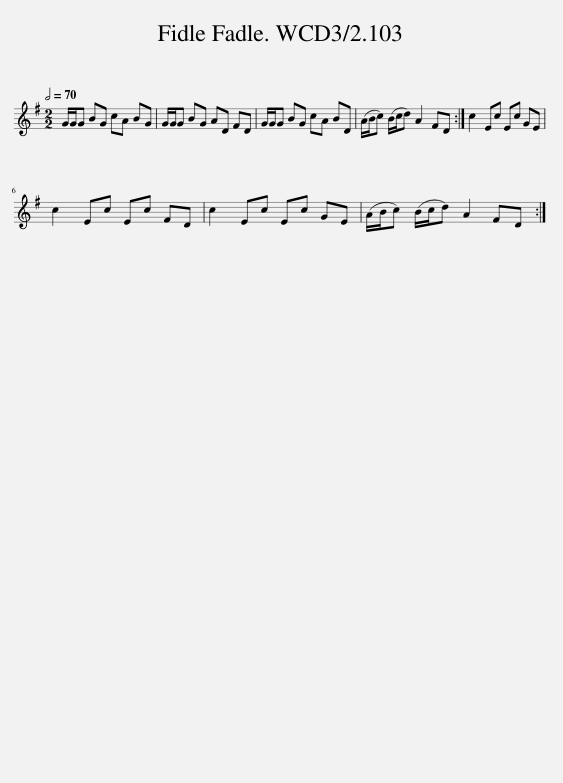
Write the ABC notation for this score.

X:1
L:1/8
Q:1/2=70
M:2/2
I:linebreak $
K:G
V:1 treble
V:1
 G/G/G BG cA BG | G/G/G BG AD FD | G/G/G BG cA BD | (A/B/c) (B/c/d) A2 FD :| c2 Ec Ec GE |$ %5
 c2 Ec Ec FD | c2 Ec Ec GE | (A/B/c) (B/c/d) A2 FD :| %8
